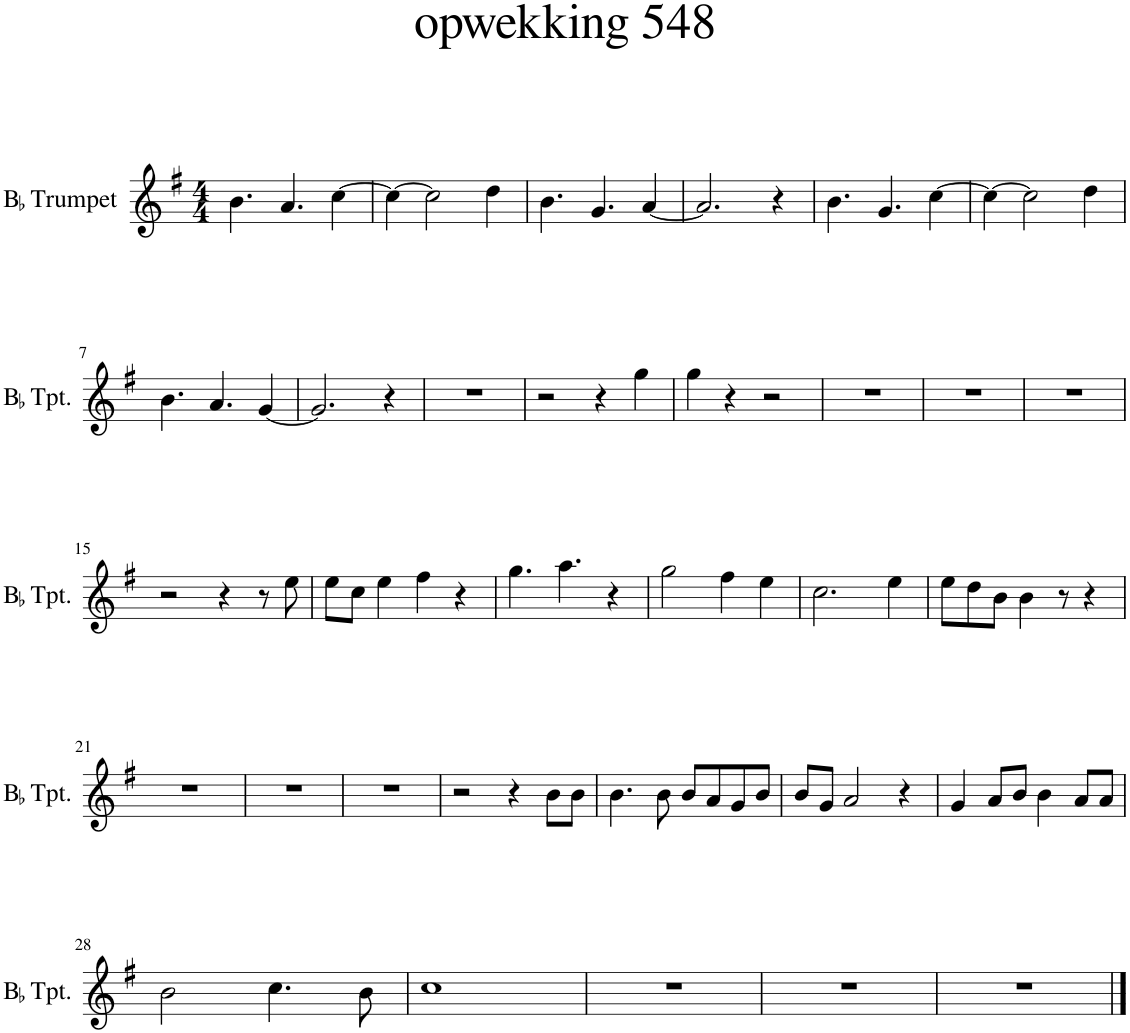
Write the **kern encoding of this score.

**kern
*part1
*staff1
*I"BaccidentalFlat Trumpet
*I'BaccidentalFlat Tpt.
*clefG2
*Trd1c2
*k[f#]
*M4/4
=1
4.b\
4.a/
[4cc\
=2
4cc\_
2cc\]
4dd\
=3
4.b\
4.g/
[4a/
=4
2.a/]
4r
=5
4.b\
4.g/
[4cc\
=6
4cc\_
2cc\]
4dd\
!!LO:LB:g=z
=7
4.b\
4.a/
[4g/
=8
2.g/]
4r
=9
1r
=10
2r
4r
4gg\
=11
4gg\
4r
2r
=12
1r
=13
1r
=14
1r
!!LO:LB:g=z
=15
2r
4r
8r
8ee\
=16
8ee\L
8cc\J
4ee\
4ff#\
4r
=17
4.gg\
4.aa\
4r
=18
2gg\
4ff#\
4ee\
=19
2.cc\
4ee\
=20
8ee\L
8dd\
8b\J
4b\
8r
4r
!!LO:LB:g=z
=21
1r
=22
1r
=23
1r
=24
2r
4r
8b\L
8b\J
=25
4.b\
8b\
8b/L
8a/
8g/
8b/J
=26
8b/L
8g/J
2a/
4r
=27
4g/
8a/L
8b/J
4b\
8a/L
8a/J
!!LO:LB:g=z
=28
2b\
4.cc\
8b\
=29
1cc
=30
1r
=31
1r
=32
1r
==
*-
